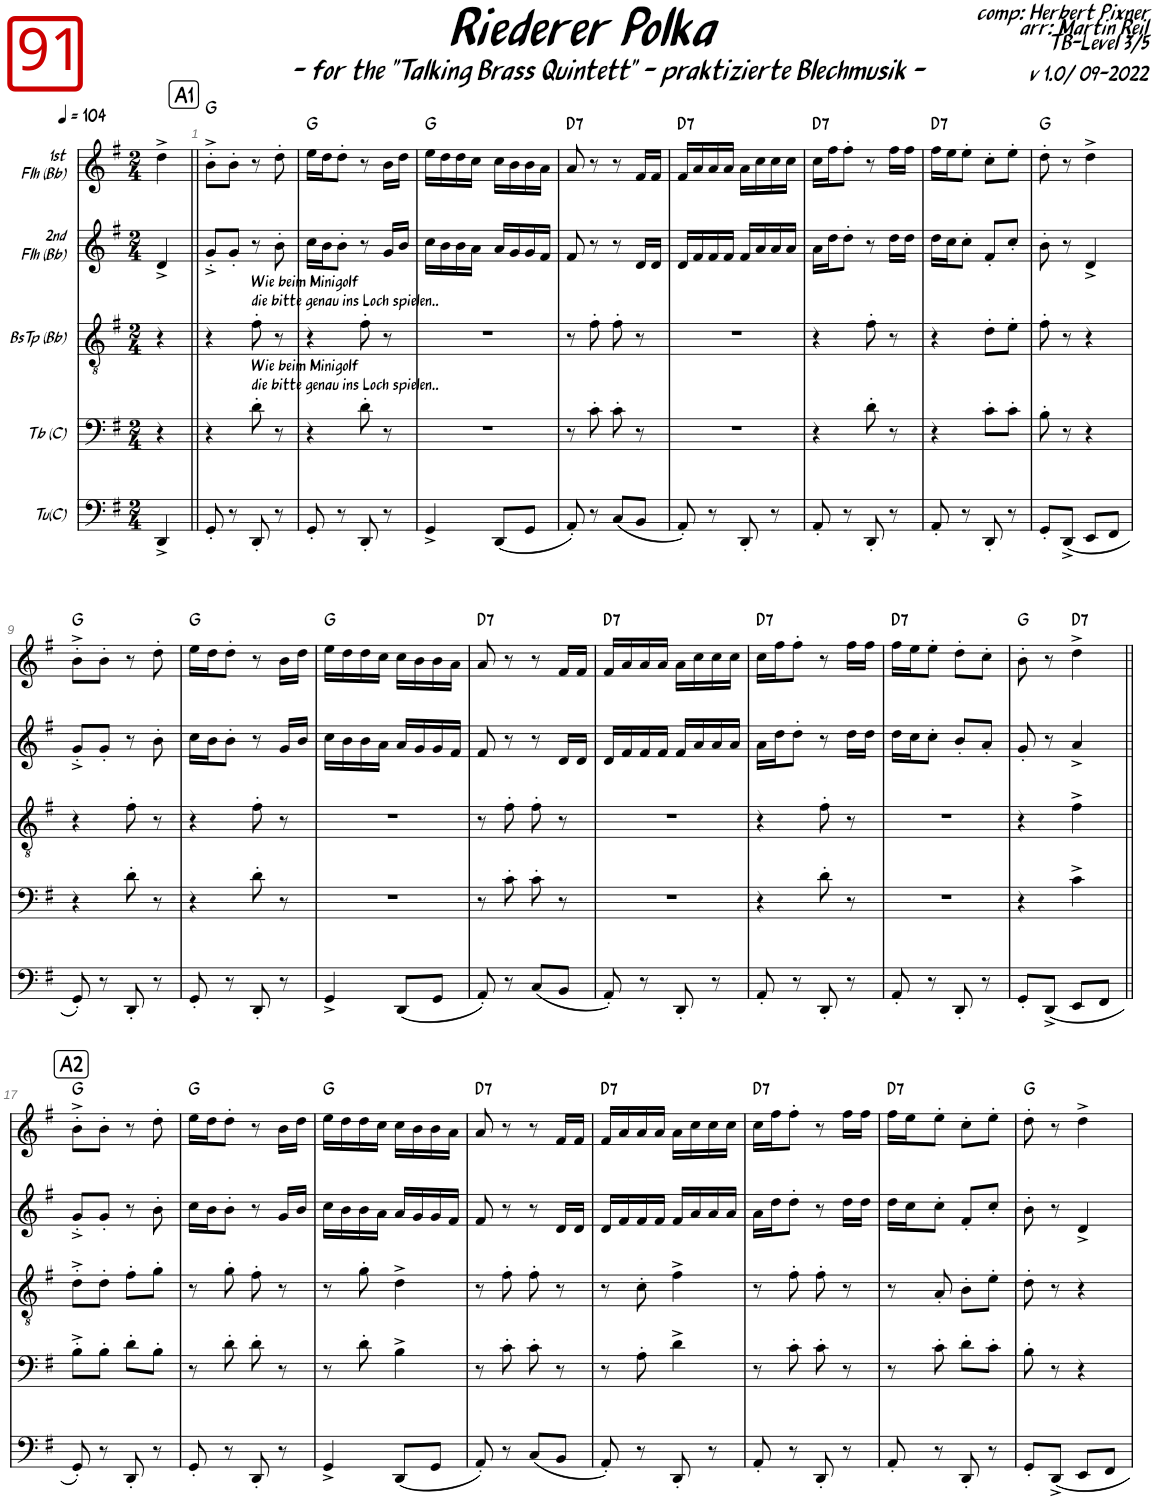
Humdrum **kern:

**kern	**kern	**kern	**kern	**kern	**harte
*part5	*part4	*part3	*part2	*part1	*part1
*staff5	*staff4	*staff3	*staff2	*staff1	*
*I"Tu(C)	*I"Tb (C)	*I"BsTp (Bb)	*I"2nd  Flh (Bb)	*I"1st  Flh (Bb)	*
*clefF4	*clefF4	*clefGv2	*clefG2	*clefG2	*
*	*	*	*ITrd1c2	*ITrd1c2	*
*k[f#]	*k[f#]	*k[f#]	*k[f#]	*k[f#]	*
*M2/4	*M2/4	*M2/4	*M2/4	*M2/4	*
=	=	=	=	=	=
4DD^/	4r	4r	4d^/	4dd^\	.
=1||	=1||	=1||	=1||	=1||	=1||
!!LO:REH:place=s1:a:B:cj:fs=14:t=A1
*	*	*	*	*MM104	*
!	!	!	!	!	!LO:H:n=1:kt=N.C.
8GG'/	4r	4r	8g'^/L	8b'^\L	N G:maj
8r	.	.	8g'/J	8b'\J	.
!	!	!LO:TX:a:t=Wie beim Minigolf	!	!	!
!	!	!LO:TX:a:t=die bitte genau ins Loch spielen..	!	!	!
!	!LO:TX:a:t=Wie beim Minigolf	!	!	!	!
!	!LO:TX:a:t=die bitte genau ins Loch spielen..	!	!	!	!
8DD'/	8d'\	8f#'\	8r	8r	.
8r	8r	8r	8b'\	8dd'\	.
=2	=2	=2	=2	=2	=2
8GG'/	4r	4r	16cc\LL	16ee\LL	G:maj
.	.	.	16b\J	16dd\J	.
8r	.	.	8b'\J	8dd'\J	.
8DD'/	8d'\	8f#'\	8r	8r	.
8r	8r	8r	16g/LL	16b\LL	.
.	.	.	16b/JJ	16dd\JJ	.
=3	=3	=3	=3	=3	=3
4GG^/	2r	2r	16cc\LL	16ee\LL	G:maj
.	.	.	16b\	16dd\	.
.	.	.	16b\	16dd\	.
.	.	.	16a\JJ	16cc\JJ	.
(8DD/L	.	.	16a/LL	16cc\LL	.
.	.	.	16g/	16b\	.
8GG/J	.	.	16g/	16b\	.
.	.	.	16f#/JJ	16a\JJ	.
=4	=4	=4	=4	=4	=4
!	!	!	!	!	!LO:H:kt=7
8AA'/)	8r	8r	8f#/	8a/	D:7
8r	8c'\	8f#'\	8r	8r	.
(8C/L	8c'\	8f#'\	8r	8r	.
8BB/J	8r	8r	16d/LL	16f#/LL	.
.	.	.	16d/JJ	16f#/JJ	.
=5	=5	=5	=5	=5	=5
!	!	!	!	!	!LO:H:kt=7
8AA'/)	2r	2r	16d/LL	16f#/LL	D:7
.	.	.	16f#/	16a/	.
8r	.	.	16f#/	16a/	.
.	.	.	16f#/JJ	16a/JJ	.
8DD'/	.	.	16f#/LL	16a\LL	.
.	.	.	16a/	16cc\	.
8r	.	.	16a/	16cc\	.
.	.	.	16a/JJ	16cc\JJ	.
=6	=6	=6	=6	=6	=6
!	!	!	!	!	!LO:H:kt=7
8AA'/	4r	4r	16a\LL	16cc\LL	D:7
.	.	.	16dd\J	16ff#\J	.
8r	.	.	8dd'\J	8ff#'\J	.
8DD'/	8d'\	8f#'\	8r	8r	.
8r	8r	8r	16dd\LL	16ff#\LL	.
.	.	.	16dd\JJ	16ff#\JJ	.
=7	=7	=7	=7	=7	=7
!	!	!	!	!	!LO:H:kt=7
8AA'/	4r	4r	16dd\LL	16ff#\LL	D:7
.	.	.	16cc\J	16ee\J	.
8r	.	.	8cc'\J	8ee'\J	.
8DD'/	8c'\L	8d'\L	8f#'/L	8cc'\L	.
8r	8c'\J	8e'\J	8cc'/J	8ee'\J	.
=8	=8	=8	=8	=8	=8
8GG'/L	8B'\	8f#'\	8b'\	8dd'\	G:maj
(8DD^/J	8r	8r	8r	8r	.
8EE/L	4r	4r	4d^/	4dd^\	.
8FF#/J	.	.	.	.	.
!!LO:LB:g=z
=9	=9	=9	=9	=9	=9
8GG'/)	4r	4r	8g'^/L	8b'^\L	G:maj
8r	.	.	8g'/J	8b'\J	.
8DD'/	8d'\	8f#'\	8r	8r	.
8r	8r	8r	8b'\	8dd'\	.
=10	=10	=10	=10	=10	=10
8GG'/	4r	4r	16cc\LL	16ee\LL	G:maj
.	.	.	16b\J	16dd\J	.
8r	.	.	8b'\J	8dd'\J	.
8DD'/	8d'\	8f#'\	8r	8r	.
8r	8r	8r	16g/LL	16b\LL	.
.	.	.	16b/JJ	16dd\JJ	.
=11	=11	=11	=11	=11	=11
4GG^/	2r	2r	16cc\LL	16ee\LL	G:maj
.	.	.	16b\	16dd\	.
.	.	.	16b\	16dd\	.
.	.	.	16a\JJ	16cc\JJ	.
(8DD/L	.	.	16a/LL	16cc\LL	.
.	.	.	16g/	16b\	.
8GG/J	.	.	16g/	16b\	.
.	.	.	16f#/JJ	16a\JJ	.
=12	=12	=12	=12	=12	=12
!	!	!	!	!	!LO:H:kt=7
8AA'/)	8r	8r	8f#/	8a/	D:7
8r	8c'\	8f#'\	8r	8r	.
(8C/L	8c'\	8f#'\	8r	8r	.
8BB/J	8r	8r	16d/LL	16f#/LL	.
.	.	.	16d/JJ	16f#/JJ	.
=13	=13	=13	=13	=13	=13
!	!	!	!	!	!LO:H:kt=7
8AA'/)	2r	2r	16d/LL	16f#/LL	D:7
.	.	.	16f#/	16a/	.
8r	.	.	16f#/	16a/	.
.	.	.	16f#/JJ	16a/JJ	.
8DD'/	.	.	16f#/LL	16a\LL	.
.	.	.	16a/	16cc\	.
8r	.	.	16a/	16cc\	.
.	.	.	16a/JJ	16cc\JJ	.
=14	=14	=14	=14	=14	=14
!	!	!	!	!	!LO:H:kt=7
8AA'/	4r	4r	16a\LL	16cc\LL	D:7
.	.	.	16dd\J	16ff#\J	.
8r	.	.	8dd'\J	8ff#'\J	.
8DD'/	8d'\	8f#'\	8r	8r	.
8r	8r	8r	16dd\LL	16ff#\LL	.
.	.	.	16dd\JJ	16ff#\JJ	.
=15	=15	=15	=15	=15	=15
!	!	!	!	!	!LO:H:kt=7
8AA'/	2r	2r	16dd\LL	16ff#\LL	D:7
.	.	.	16cc\J	16ee\J	.
8r	.	.	8cc'\J	8ee'\J	.
8DD'/	.	.	8b'/L	8dd'\L	.
8r	.	.	8a'/J	8cc'\J	.
=16	=16	=16	=16	=16	=16
8GG'/L	4r	4r	8g'/	8b'\	G:maj
(8DD^/J	.	.	8r	8r	.
!	!	!	!	!	!LO:H:kt=7
8EE/L	4c^\	4f#^\	4a^/	4dd^\	D:7
8FF#/J	.	.	.	.	.
!!LO:LB:g=z
!!LO:REH:place=s1:a:B:cj:fs=14:t=A2
=17||	=17||	=17||	=17||	=17||	=17||
8GG'/)	8B'^\L	8d'^\L	8g'^/L	8b'^\L	G:maj
8r	8B'\J	8d'\J	8g'/J	8b'\J	.
8DD'/	8d'\L	8f#'\L	8r	8r	.
8r	8B'\J	8g'\J	8b'\	8dd'\	.
=18	=18	=18	=18	=18	=18
8GG'/	8r	8r	16cc\LL	16ee\LL	G:maj
.	.	.	16b\J	16dd\J	.
8r	8d'\	8g'\	8b'\J	8dd'\J	.
8DD'/	8d'\	8f#'\	8r	8r	.
8r	8r	8r	16g/LL	16b\LL	.
.	.	.	16b/JJ	16dd\JJ	.
=19	=19	=19	=19	=19	=19
4GG^/	8r	8r	16cc\LL	16ee\LL	G:maj
.	.	.	16b\	16dd\	.
.	8d'\	8g'\	16b\	16dd\	.
.	.	.	16a\JJ	16cc\JJ	.
(8DD/L	4B^\	4d^\	16a/LL	16cc\LL	.
.	.	.	16g/	16b\	.
8GG/J	.	.	16g/	16b\	.
.	.	.	16f#/JJ	16a\JJ	.
=20	=20	=20	=20	=20	=20
!	!	!	!	!	!LO:H:kt=7
8AA'/)	8r	8r	8f#/	8a/	D:7
8r	8c'\	8f#'\	8r	8r	.
(8C/L	8c'\	8f#'\	8r	8r	.
8BB/J	8r	8r	16d/LL	16f#/LL	.
.	.	.	16d/JJ	16f#/JJ	.
=21	=21	=21	=21	=21	=21
!	!	!	!	!	!LO:H:kt=7
8AA'/)	8r	8r	16d/LL	16f#/LL	D:7
.	.	.	16f#/	16a/	.
8r	8A'\	8c'\	16f#/	16a/	.
.	.	.	16f#/JJ	16a/JJ	.
8DD'/	4d^\	4f#^\	16f#/LL	16a\LL	.
.	.	.	16a/	16cc\	.
8r	.	.	16a/	16cc\	.
.	.	.	16a/JJ	16cc\JJ	.
=22	=22	=22	=22	=22	=22
!	!	!	!	!	!LO:H:kt=7
8AA'/	8r	8r	16a\LL	16cc\LL	D:7
.	.	.	16dd\J	16ff#\J	.
8r	8c'\	8f#'\	8dd'\J	8ff#'\J	.
8DD'/	8c'\	8f#'\	8r	8r	.
8r	8r	8r	16dd\LL	16ff#\LL	.
.	.	.	16dd\JJ	16ff#\JJ	.
=23	=23	=23	=23	=23	=23
!	!	!	!	!	!LO:H:kt=7
8AA'/	8r	8r	16dd\LL	16ff#\LL	D:7
.	.	.	16cc\J	16ee\J	.
8r	8c'\	8A'/	8cc'\J	8ee'\J	.
8DD'/	8d'\L	8B'\L	8f#'/L	8cc'\L	.
8r	8c'\J	8e'\J	8cc'/J	8ee'\J	.
=24	=24	=24	=24	=24	=24
8GG'/L	8B'\	8d'\	8b'\	8dd'\	G:maj
8DD^/J	8r	8r	8r	8r	.
8EE/L	4r	4r	4d^/	4dd^\	.
8FF#/J	.	.	.	.	.
=	=	=	=	=	=
*-	*-	*-	*-	*-	*-
